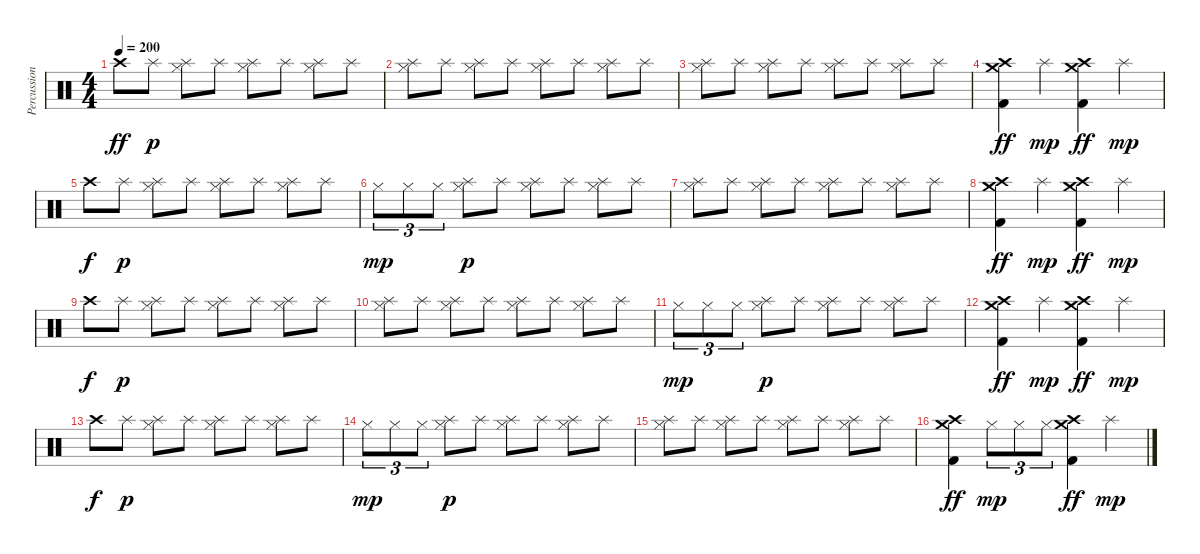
\track ("Percussion" "Percussion") {instrument percussion}
\staff {score}
\articulation defaults
\ts (4 4)
\tempo 200
\clef neutral
\ks c "Crash high (hit)".8{dy ff} "Splash (hit)".8{dy p}
("Hi-Hat (closed)" "Splash (hit)").8 "Splash (hit)".8 ("Hi-Hat (closed)" "Splash (hit)").8 "Splash (hit)".8 ("Hi-Hat (closed)" "Splash (hit)").8 "Splash (hit)".8 |
("Hi-Hat (closed)" "Splash (hit)").8 "Splash (hit)".8 ("Hi-Hat (closed)" "Splash (hit)").8 "Splash (hit)".8 ("Hi-Hat (closed)" "Splash (hit)").8 "Splash (hit)".8 ("Hi-Hat (closed)" "Splash (hit)").8 "Splash (hit)".8 |
("Hi-Hat (closed)" "Splash (hit)").8 "Splash (hit)".8 ("Hi-Hat (closed)" "Splash (hit)").8 "Splash (hit)".8 ("Hi-Hat (closed)" "Splash (hit)").8 "Splash (hit)".8 ("Hi-Hat (closed)" "Splash (hit)").8 "Splash (hit)".8 |
("Crash high (hit)" "Crash medium (hit)" "Kick (hit) 2").4{dy ff} "Splash (hit)".4{dy mp} ("Crash high (hit)" "Crash medium (hit)" "Kick (hit) 2").4{dy ff} "Splash (hit)".4{dy mp} |
"Crash high (hit)".8{dy f} "Splash (hit)".8{dy p} ("Hi-Hat (closed)" "Splash (hit)").8 "Splash (hit)".8 ("Hi-Hat (closed)" "Splash (hit)").8 "Splash (hit)".8 ("Hi-Hat (closed)" "Splash (hit)").8 "Splash (hit)".8 |
"Hi-Hat (closed)".8{tu (3 2) dy mp} "Hi-Hat (closed)".8{tu (3 2)} "Hi-Hat (closed)".8{tu (3 2)} ("Hi-Hat (closed)" "Splash (hit)").8{dy p} "Splash (hit)".8 ("Hi-Hat (closed)" "Splash (hit)").8 "Splash (hit)".8 ("Hi-Hat (closed)" "Splash (hit)").8 "Splash (hit)".8 |
("Hi-Hat (closed)" "Splash (hit)").8 "Splash (hit)".8 ("Hi-Hat (closed)" "Splash (hit)").8 "Splash (hit)".8 ("Hi-Hat (closed)" "Splash (hit)").8 "Splash (hit)".8 ("Hi-Hat (closed)" "Splash (hit)").8 "Splash (hit)".8 |
("Crash high (hit)" "Crash medium (hit)" "Kick (hit) 2").4{dy ff} "Splash (hit)".4{dy mp} ("Crash high (hit)" "Crash medium (hit)" "Kick (hit) 2").4{dy ff} "Splash (hit)".4{dy mp} |
"Crash high (hit)".8{dy f} "Splash (hit)".8{dy p} ("Hi-Hat (closed)" "Splash (hit)").8 "Splash (hit)".8 ("Hi-Hat (closed)" "Splash (hit)").8 "Splash (hit)".8 ("Hi-Hat (closed)" "Splash (hit)").8 "Splash (hit)".8 |
("Hi-Hat (closed)" "Splash (hit)").8 "Splash (hit)".8 ("Hi-Hat (closed)" "Splash (hit)").8 "Splash (hit)".8 ("Hi-Hat (closed)" "Splash (hit)").8 "Splash (hit)".8 ("Hi-Hat (closed)" "Splash (hit)").8 "Splash (hit)".8 |
"Hi-Hat (closed)".8{tu (3 2) dy mp} "Hi-Hat (closed)".8{tu (3 2)} "Hi-Hat (closed)".8{tu (3 2)} ("Hi-Hat (closed)" "Splash (hit)").8{dy p} "Splash (hit)".8 ("Hi-Hat (closed)" "Splash (hit)").8 "Splash (hit)".8 ("Hi-Hat (closed)" "Splash (hit)").8 "Splash (hit)".8 |
("Crash high (hit)" "Crash medium (hit)" "Kick (hit) 2").4{dy ff} "Splash (hit)".4{dy mp} ("Crash high (hit)" "Crash medium (hit)" "Kick (hit) 2").4{dy ff} "Splash (hit)".4{dy mp} |
"Crash high (hit)".8{dy f} "Splash (hit)".8{dy p} ("Hi-Hat (closed)" "Splash (hit)").8 "Splash (hit)".8 ("Hi-Hat (closed)" "Splash (hit)").8 "Splash (hit)".8 ("Hi-Hat (closed)" "Splash (hit)").8 "Splash (hit)".8 |
"Hi-Hat (closed)".8{tu (3 2) dy mp} "Hi-Hat (closed)".8{tu (3 2)} "Hi-Hat (closed)".8{tu (3 2)} ("Hi-Hat (closed)" "Splash (hit)").8{dy p} "Splash (hit)".8 ("Hi-Hat (closed)" "Splash (hit)").8 "Splash (hit)".8 ("Hi-Hat (closed)" "Splash (hit)").8 "Splash (hit)".8 |
("Hi-Hat (closed)" "Splash (hit)").8 "Splash (hit)".8 ("Hi-Hat (closed)" "Splash (hit)").8 "Splash (hit)".8 ("Hi-Hat (closed)" "Splash (hit)").8 "Splash (hit)".8 ("Hi-Hat (closed)" "Splash (hit)").8 "Splash (hit)".8 |
("Crash high (hit)" "Crash medium (hit)" "Kick (hit) 2").4{dy ff} "Hi-Hat (closed)".8{tu (3 2) dy mp} "Hi-Hat (closed)".8{tu (3 2)} "Hi-Hat (closed)".8{tu (3 2)} ("Crash high (hit)" "Crash medium (hit)" "Kick (hit) 2").4{dy ff} "Splash (hit)".4{dy mp}
